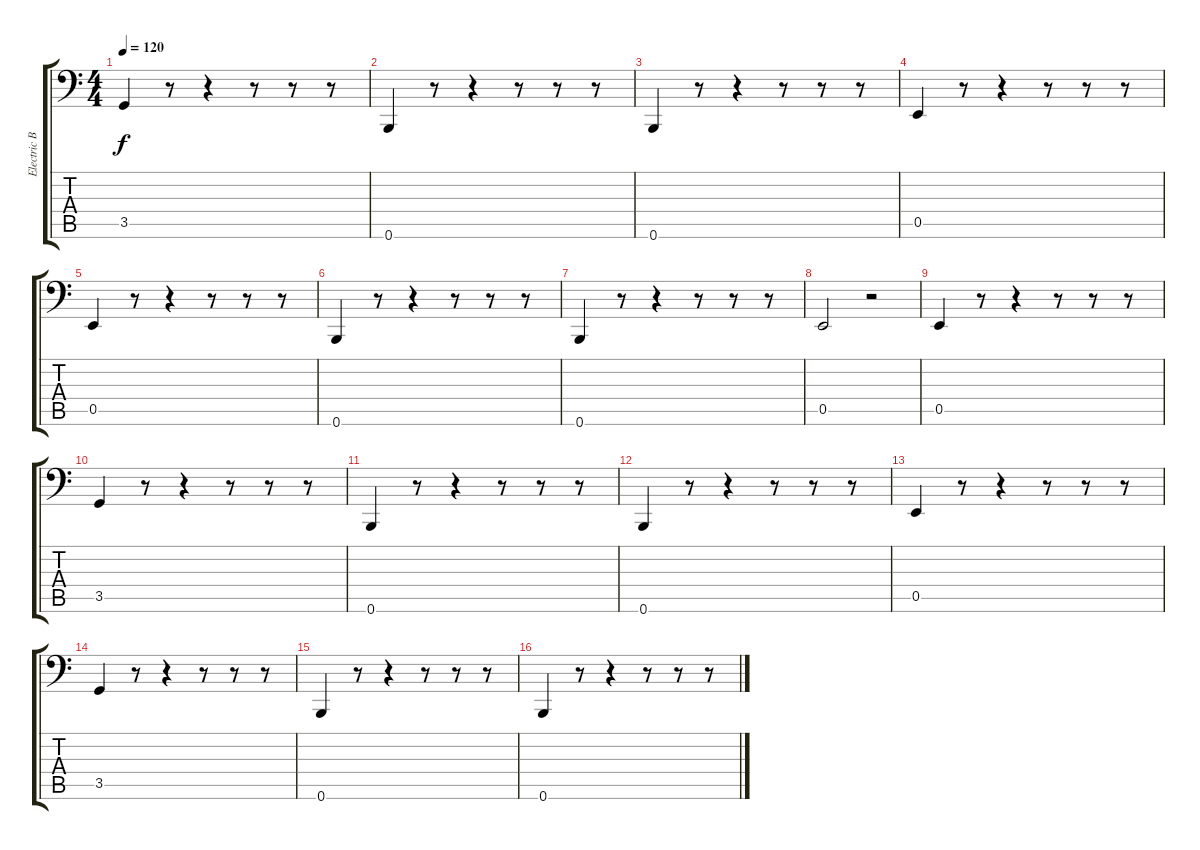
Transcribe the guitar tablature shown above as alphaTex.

\track ("Electric Bass" "Electric B") {instrument electricbassfinger}
\staff {score tabs}
\tuning (C3 G2 D2 A1 E1 B0) {hide}
\ts (4 4)
\tempo 120
\clef f4
\ks c
3.5.4{dy f} r.8 r.4 r.8 r.8 r.8 |
0.6.4 r.8 r.4 r.8 r.8 r.8 |
0.6.4 r.8 r.4 r.8 r.8 r.8 |
0.5.4 r.8 r.4 r.8 r.8 r.8 |
0.5.4 r.8 r.4 r.8 r.8 r.8 |
0.6.4 r.8 r.4 r.8 r.8 r.8 |
0.6.4 r.8 r.4 r.8 r.8 r.8 |
0.5.2 r.2 |
0.5.4 r.8 r.4 r.8 r.8 r.8 |
3.5.4 r.8 r.4 r.8 r.8 r.8 |
0.6.4 r.8 r.4 r.8 r.8 r.8 |
0.6.4 r.8 r.4 r.8 r.8 r.8 |
0.5.4 r.8 r.4 r.8 r.8 r.8 |
3.5.4 r.8 r.4 r.8 r.8 r.8 |
0.6.4 r.8 r.4 r.8 r.8 r.8 |
0.6.4 r.8 r.4 r.8 r.8 r.8
